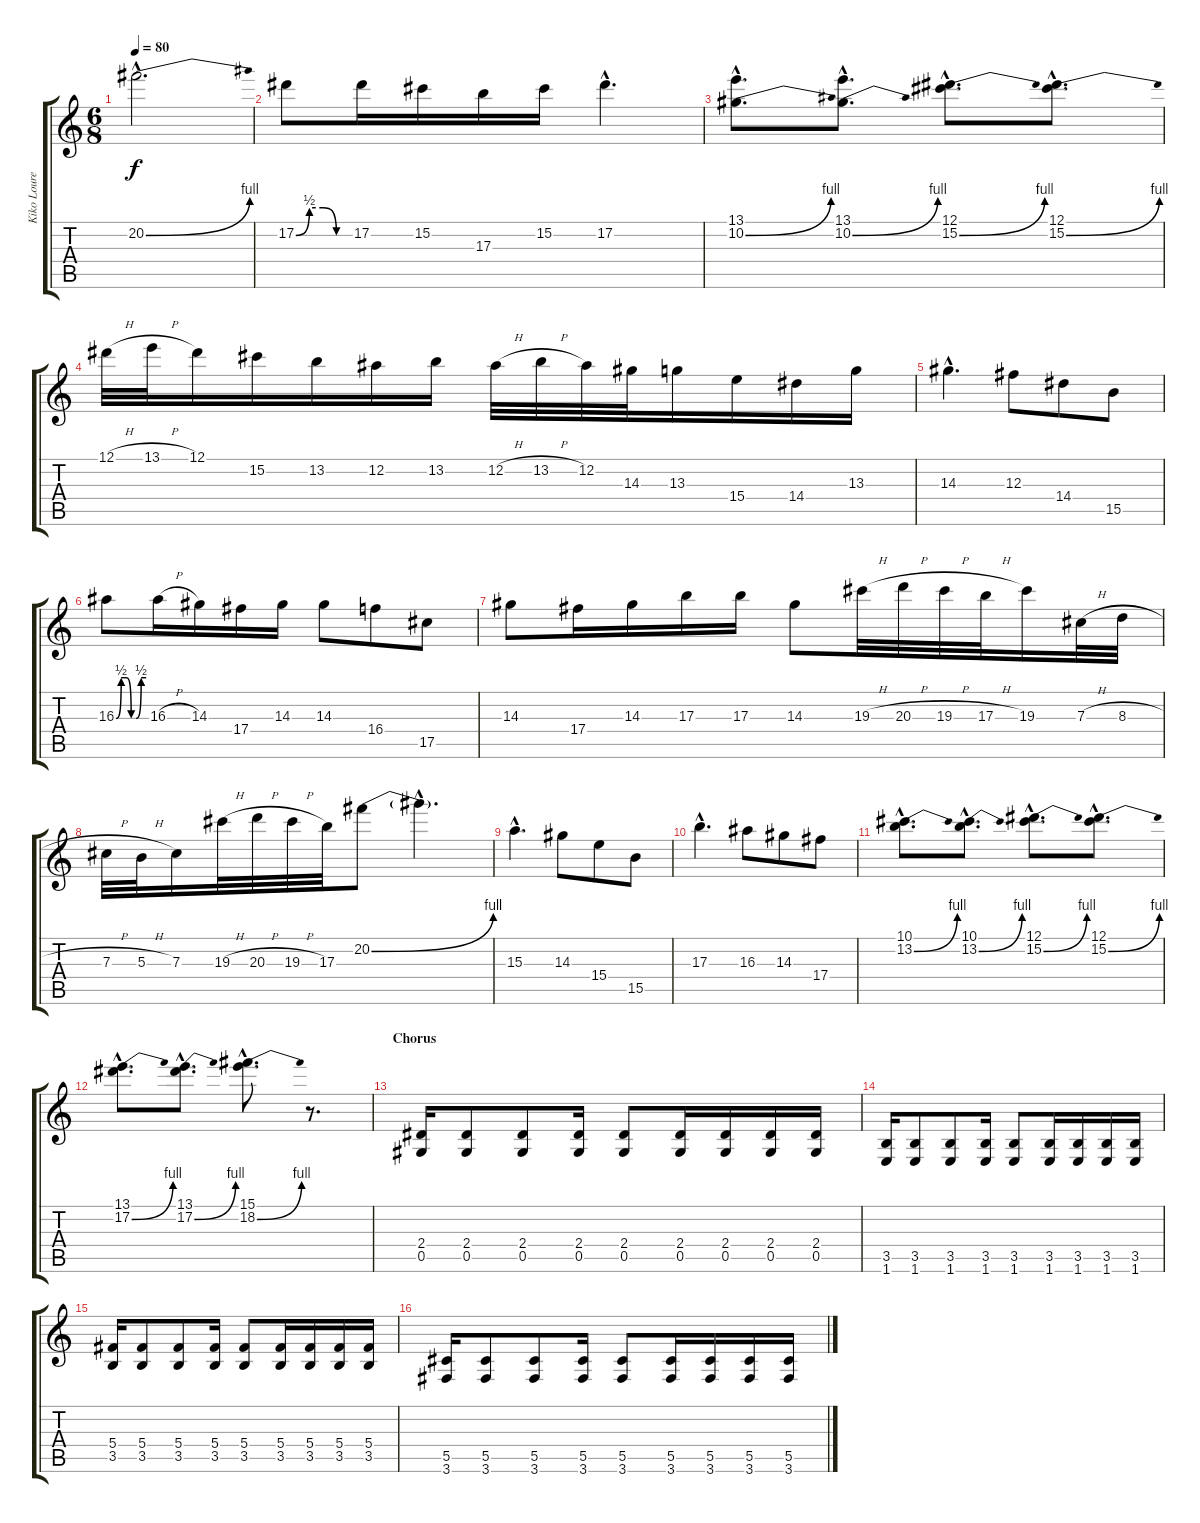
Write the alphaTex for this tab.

\track ("Kiko Loureiro" "Kiko Loure") {instrument distortionguitar}
\staff {score tabs}
\tuning (Eb4 Bb3 Gb3 Db3 Ab2 Eb2) {hide}
\ts (6 8)
\tempo 80
\clef g2
\ks c
20.2{be (bend 0 0 60 4) hac}.2{d dy f} |
17.2{be (custom 0 0 15 2 30 2 45 0 60 0)}.8 17.2.16 15.2.16 17.3.16 15.2.16 17.2{hac}.4{d} |
(13.1{hac} 10.2{be (bend 0 0 60 4) hac}).8{d} (13.1{hac} 10.2{be (bend 0 0 60 4) hac}).8{d} (12.1{hac} 15.2{be (bend 0 0 60 4) hac}).8{d} (12.1{hac} 15.2{be (bend 0 0 60 4) hac}).8{d} |
12.1{h}.32 13.1{h}.32 12.1.16 15.2.16 13.2.16 12.2.16 13.2.16 12.2{h}.32 13.2{h}.32 12.2.32 14.3.32 13.3.16 15.4.16 14.4.16 13.3.16 |
14.3{hac}.4{d} 12.3.8 14.4.8 15.5.8 |
16.3{be (custom 0 0 10 2 20 2 30 0 40 0 50 2 60 2)}.8 16.3{h}.16 14.3.16 17.4.16 14.3.16 14.3.8 16.4.8 17.5.8 |
14.3.8 17.4.16 14.3.16 17.3.16 17.3.16 14.3.8 19.3{h}.32 20.3{h}.32 19.3{h}.32 17.3{h}.32 19.3.16 7.3{h}.32 8.3{h}.32 |
7.3{h}.32 5.3{h}.32 7.3.16 19.3{h}.32 20.3{h}.32 19.3{h}.32 17.3.32 20.2{be (bend 0 0 60 4)}.8 20.2{hac t}.4{d} |
15.3{hac}.4{d} 14.3.8 15.4.8 15.5.8 |
17.3{hac}.4{d} 16.3.8 14.3.8 17.4.8 |
(10.1{hac} 13.2{be (bend 0 0 60 4) hac}).8{d} (10.1{hac} 13.2{be (bend 0 0 60 4) hac}).8{d} (12.1{hac} 15.2{be (bend 0 0 60 4) hac}).8{d} (12.1{hac} 15.2{be (bend 0 0 60 4) hac}).8{d} |
(13.1{hac} 17.2{be (bend 0 0 60 4) hac}).8{d} (13.1{hac} 17.2{be (bend 0 0 60 4) hac}).8{d} (15.1{hac} 18.2{be (bend 0 0 60 4) hac}).8{d} r.8{d} |
\section ("" "Chorus")
(2.4 0.5).16{instrument distortionguitar} (2.4 0.5).8 (2.4 0.5).8 (2.4 0.5).16 (2.4 0.5).8 (2.4 0.5).16 (2.4 0.5).16 (2.4 0.5).16 (2.4 0.5).16 |
(3.5 1.6).16 (3.5 1.6).8 (3.5 1.6).8 (3.5 1.6).16 (3.5 1.6).8 (3.5 1.6).16 (3.5 1.6).16 (3.5 1.6).16 (3.5 1.6).16 |
(5.4 3.5).16 (5.4 3.5).8 (5.4 3.5).8 (5.4 3.5).16 (5.4 3.5).8 (5.4 3.5).16 (5.4 3.5).16 (5.4 3.5).16 (5.4 3.5).16 |
(5.5 3.6).16 (5.5 3.6).8 (5.5 3.6).8 (5.5 3.6).16 (5.5 3.6).8 (5.5 3.6).16 (5.5 3.6).16 (5.5 3.6).16 (5.5 3.6).16
